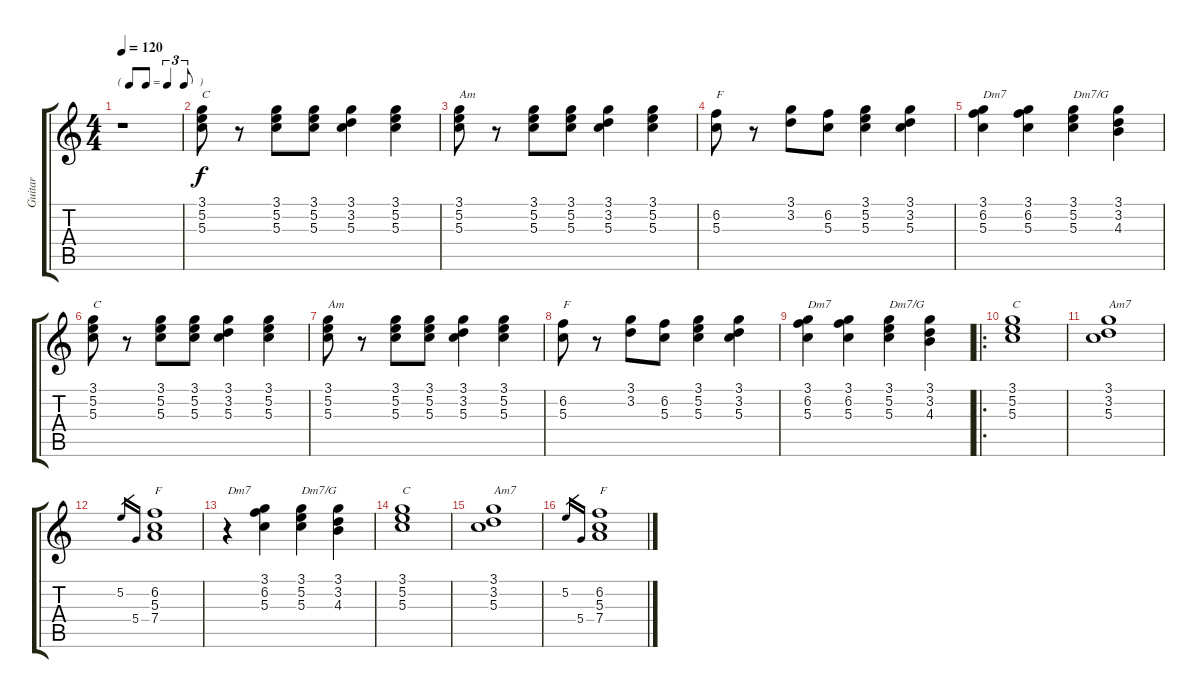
\track ("Guitar" "Guitar") {instrument electricguitarclean}
\staff {score tabs}
\tuning (E4 B3 G3 D3 A2 E2) {hide}
\ts (4 4)
\tf triplet8th
\tempo 120
\clef g2
\ks c
r.1{dy f instrument electricguitarclean} |
(3.1 5.2 5.3).8{txt "C"} r.8 (3.1 5.2 5.3).8 (3.1 5.2 5.3).8 (3.1 3.2 5.3).4 (3.1 5.2 5.3).4 |
(3.1 5.2 5.3).8{txt "Am"} r.8 (3.1 5.2 5.3).8 (3.1 5.2 5.3).8 (3.1 3.2 5.3).4 (3.1 5.2 5.3).4 |
(6.2 5.3).8{txt "F"} r.8 (3.1 3.2).8 (6.2 5.3).8 (3.1 5.2 5.3).4 (3.1 3.2 5.3).4 |
(3.1 6.2 5.3).4{txt "Dm7"} (3.1 6.2 5.3).4 (3.1 5.2 5.3).4{txt "Dm7/G"} (3.1 3.2 4.3).4 |
(3.1 5.2 5.3).8{txt "C"} r.8 (3.1 5.2 5.3).8 (3.1 5.2 5.3).8 (3.1 3.2 5.3).4 (3.1 5.2 5.3).4 |
(3.1 5.2 5.3).8{txt "Am"} r.8 (3.1 5.2 5.3).8 (3.1 5.2 5.3).8 (3.1 3.2 5.3).4 (3.1 5.2 5.3).4 |
(6.2 5.3).8{txt "F"} r.8 (3.1 3.2).8 (6.2 5.3).8 (3.1 5.2 5.3).4 (3.1 3.2 5.3).4 |
(3.1 6.2 5.3).4{txt "Dm7"} (3.1 6.2 5.3).4 (3.1 5.2 5.3).4{txt "Dm7/G"} (3.1 3.2 4.3).4 |
\ro
(3.1 5.2 5.3).1{txt "C"} |
(3.1 3.2 5.3).1{txt "Am7"} |
5.2.16{gr} 5.4.16{gr} (6.2 5.3 7.4).1{txt "F"} |
r.4{txt "Dm7"} (3.1 6.2 5.3).4 (3.1 5.2 5.3).4{txt "Dm7/G"} (3.1 3.2 4.3).4 |
(3.1 5.2 5.3).1{txt "C"} |
(3.1 3.2 5.3).1{txt "Am7"} |
5.2.16{gr} 5.4.16{gr} (6.2 5.3 7.4).1{txt "F"}
